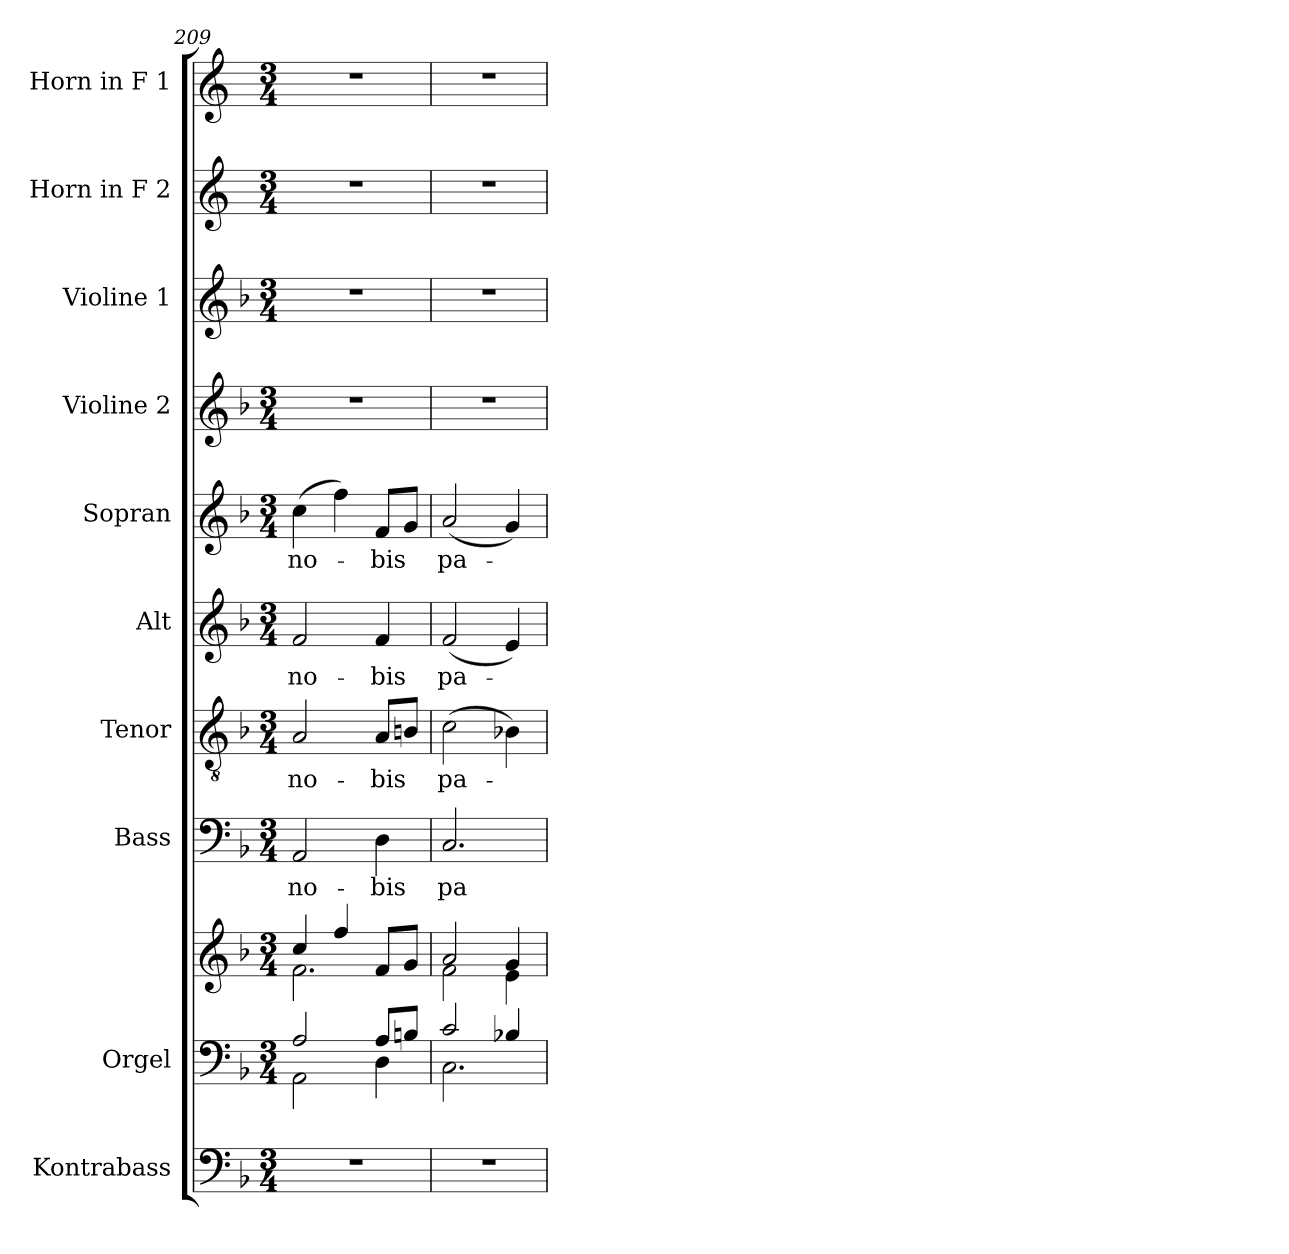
**kern	**kern	**kern	**kern	**text	**kern	**text	**kern	**text	**kern	**text	**kern	**kern	**kern	**kern
*part10	*part9	*part9	*part8	*part8	*part7	*part7	*part6	*part6	*part5	*part5	*part4	*part3	*part2	*part1
*staff11	*staff10	*staff9	*staff8	*staff8	*staff7	*staff7	*staff6	*staff6	*staff5	*staff5	*staff4	*staff3	*staff2	*staff1
*I"Kontrabass	*I"Orgel	*	*I"Bass	*	*I"Tenor	*	*I"Alt	*	*I"Sopran	*	*I"Violine 2	*I"Violine 1	*I"Horn in F 2	*I"Horn in F 1
*I'Kb.	*	*	*I'B.	*	*I'T.	*	*I'A.	*	*I'S.	*	*I'Vl. 2	*I'Vl. 1	*	*
*clefF4	*clefF4	*clefG2	*clefF4	*	*clefGv2	*	*clefG2	*	*clefG2	*	*clefG2	*clefG2	*clefG2	*clefG2
*ITrd7c12	*	*	*	*	*	*	*	*	*	*	*	*	*ITrd4c7	*ITrd4c7
*k[b-]	*k[b-]	*k[b-]	*k[b-]	*	*k[b-]	*	*k[b-]	*	*k[b-]	*	*k[b-]	*k[b-]	*k[b-]	*k[b-]
*F:	*F:	*F:	*F:	*	*F:	*	*F:	*	*F:	*	*F:	*F:	*F:	*F:
*M3/4	*M3/4	*M3/4	*M3/4	*	*M3/4	*	*M3/4	*	*M3/4	*	*M3/4	*M3/4	*M3/4	*M3/4
=209	=209	=209	=209	=209	=209	=209	=209	=209	=209	=209	=209	=209	=209	=209
*	*^	*^	*	*	*	*	*	*	*	*	*	*	*	*
!	!	!	!	!	!	!LO:LY:b	!	!LO:LY:b	!	!LO:LY:b	!	!LO:LY:b	!	!	!	!
2.r	2A!/	2AA!\	4cc!/	2.f!\	2AA/	no-	2A/	no-	2f/	no-	(>4cc\	no-	2.r	2.r	2.r	2.r
.	.	.	4ff!/	.	.	.	.	.	.	.	4ff\)	.	.	.	.	.
!	!	!	!	!	!	!LO:LY:b	!	!LO:LY:b	!	!LO:LY:b	!	!LO:LY:b	!	!	!	!
.	8A!/L	4D!\	8f!/L	.	4D\	-bis	8A/L	-bis	4f/	-bis	8f/L	-bis	.	.	.	.
.	8Bn!/J	.	8g!/J	.	.	.	8Bn/J	.	.	.	8g/J	.	.	.	.	.
!!LO:PB:g=z
=210	=210	=210	=210	=210	=210	=210	=210	=210	=210	=210	=210	=210	=210	=210	=210	=210
!	!	!	!	!	!	!LO:LY:b	!	!LO:LY:b	!	!LO:LY:b	!	!LO:LY:b	!	!	!	!
2.r	2c!/	2.C!\	2a!/	2f!\	2.C/	pa-	(>2c\	pa-	(<2f/	pa-	(<2a/	pa-	2.r	2.r	2.r	2.r
.	4B-X!/	.	4g!/	4e!\	.	.	4B-X\)	.	4e/)	.	4g/)	.	.	.	.	.
*	*v	*v	*	*	*	*	*	*	*	*	*	*	*	*	*	*
*	*	*v	*v	*	*	*	*	*	*	*	*	*	*	*	*
=	=	=	=	=	=	=	=	=	=	=	=	=	=	=
*-	*-	*-	*-	*-	*-	*-	*-	*-	*-	*-	*-	*-	*-	*-
